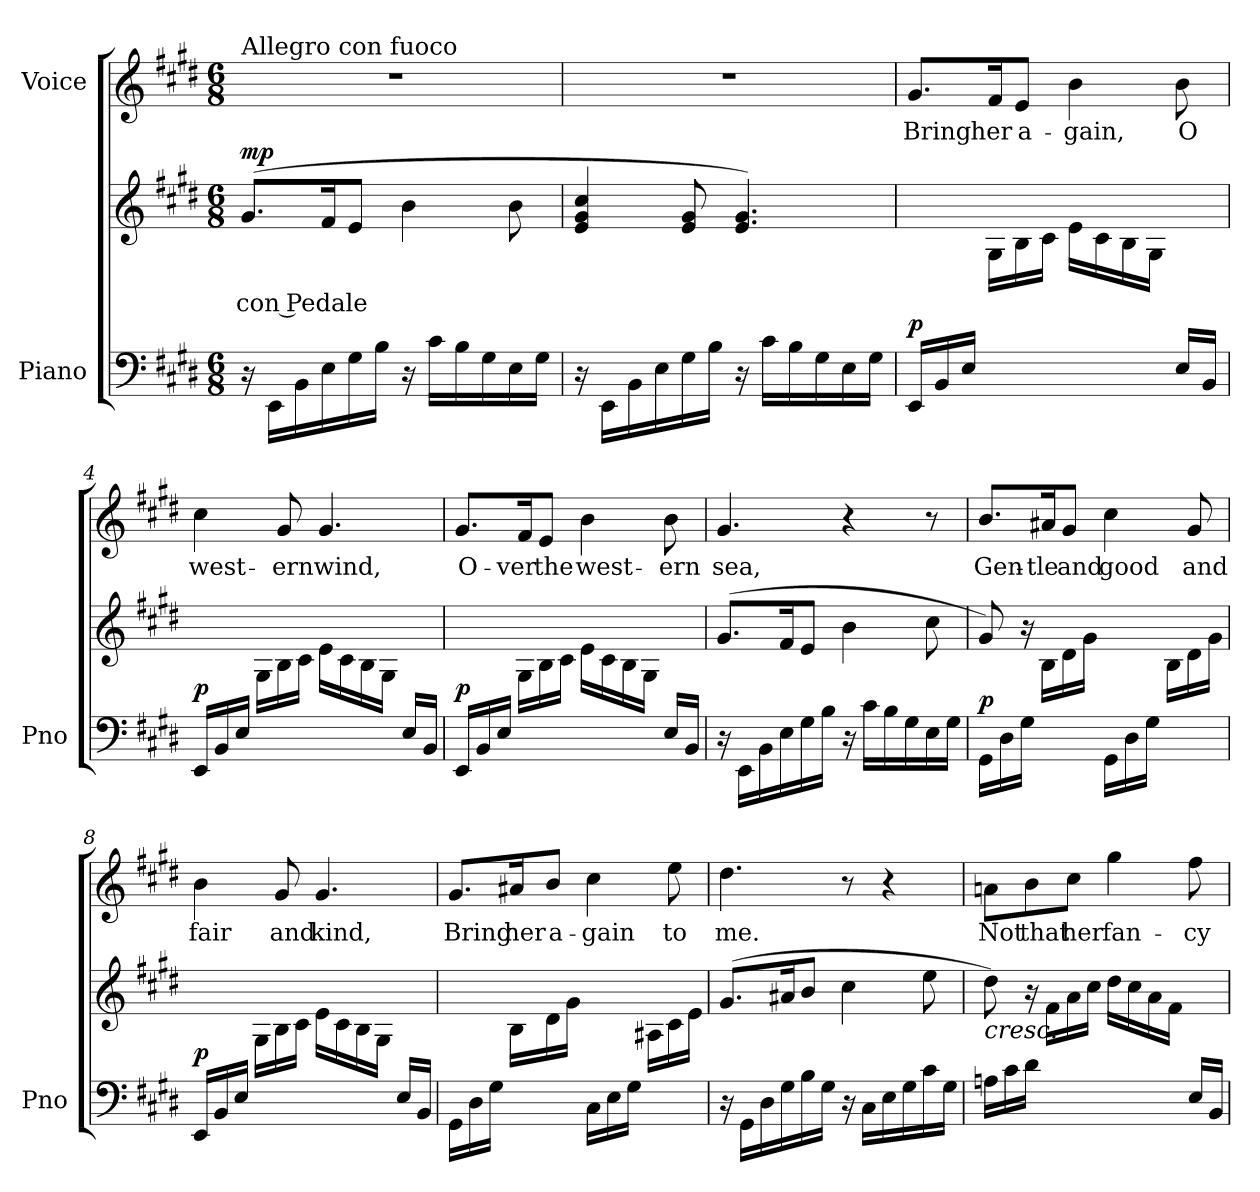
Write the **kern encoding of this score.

**kern	**kern	**text	**dynam	**kern	**text
*part2	*part2	*part2	*part2	*part1	*part1
*staff3	*staff2	*staff2	*staff2/3	*staff1	*staff1
*I"Piano	*	*	*	*I"Voice	*
*I'Pno	*	*	*	*	*
*clefF4	*clefG2	*	*	*clefG2	*
*k[f#c#g#d#]	*k[f#c#g#d#]	*	*	*k[f#c#g#d#]	*
*M6/8	*M6/8	*	*	*M6/8	*
=1	=1	=1	=1	=1	=1
!	!	!	!	!LO:TX:a:t=Allegro con fuoco	!
!	!	!LO:LY:b	!LO:DY:b	!	!
16r	(>8.g#/L	con Pedale	mp	2.r	.
16EE\LL	.	.	.	.	.
16BB\	.	.	.	.	.
16E\	16f#/K	.	.	.	.
16G#\	8e/J	.	.	.	.
16B\JJ	.	.	.	.	.
16r	4b\	.	.	.	.
16c#\LL	.	.	.	.	.
16B\	.	.	.	.	.
16G#\	.	.	.	.	.
16E\	8b\	.	.	.	.
16G#\JJ	.	.	.	.	.
=2	=2	=2	=2	=2	=2
16r	4e/ 4g#/ 4cc#/	.	.	2.r	.
16EE\LL	.	.	.	.	.
16BB\	.	.	.	.	.
16E\	.	.	.	.	.
16G#\	8e/ 8g#/	.	.	.	.
16B\JJ	.	.	.	.	.
16r	4.e/ 4.g#/)	.	.	.	.
16c#\LL	.	.	.	.	.
16B\	.	.	.	.	.
16G#\	.	.	.	.	.
16E\	.	.	.	.	.
16G#\JJ	.	.	.	.	.
!!LO:LB:g=z
=3	=3	=3	=3	=3	=3
*	*^	*	*	*	*
!	!	!	!	!LO:DY:a=2	!	!LO:LY:b
16EE/LL	2.ryy	8.ryy	.	p	8.g#/L	Bring
16BB/	.	.	.	.	.	.
16E/JJ	.	.	.	.	.	.
!	!	!	!	!	!	!LO:LY:b
4..ryy	.	16G#\LL	.	.	16f#/K	her
!	!	!	!	!	!	!LO:LY:b
.	.	16B\	.	.	8e/J	a-
.	.	16c#\JJ	.	.	.	.
!	!	!	!	!	!	!LO:LY:b
.	.	16e\LL	.	.	4b\	gain,
.	.	16c#\	.	.	.	.
.	.	16B\	.	.	.	.
.	.	16G#\JJ	.	.	.	.
!	!	!	!	!	!	!LO:LY:b
16E/LL	.	8ryy	.	.	8b\	O
16BB/JJ	.	.	.	.	.	.
=4	=4	=4	=4	=4	=4	=4
!	!	!	!	!LO:DY:a=2	!	!LO:LY:b
16EE/LL	2.ryy	8.ryy	.	p	4cc#\	west-
16BB/	.	.	.	.	.	.
16E/JJ	.	.	.	.	.	.
4..ryy	.	16G#\LL	.	.	.	.
!	!	!	!	!	!	!LO:LY:b
.	.	16B\	.	.	8g#/	ern
.	.	16c#\JJ	.	.	.	.
!	!	!	!	!	!	!LO:LY:b
.	.	16e\LL	.	.	4.g#/	wind,
.	.	16c#\	.	.	.	.
.	.	16B\	.	.	.	.
.	.	16G#\JJ	.	.	.	.
16E/LL	.	8ryy	.	.	.	.
16BB/JJ	.	.	.	.	.	.
!!LO:PB:g=z
=5	=5	=5	=5	=5	=5	=5
!	!	!	!	!LO:DY:a=2	!	!LO:LY:b
16EE/LL	2.ryy	8.ryy	.	p	8.g#/L	O-
16BB/	.	.	.	.	.	.
16E/JJ	.	.	.	.	.	.
!	!	!	!	!	!	!LO:LY:b
4..ryy	.	16G#\LL	.	.	16f#/K	ver
!	!	!	!	!	!	!LO:LY:b
.	.	16B\	.	.	8e/J	the
.	.	16c#\JJ	.	.	.	.
!	!	!	!	!	!	!LO:LY:b
.	.	16e\LL	.	.	4b\	west-
.	.	16c#\	.	.	.	.
.	.	16B\	.	.	.	.
.	.	16G#\JJ	.	.	.	.
!	!	!	!	!	!	!LO:LY:b
16E/LL	.	8ryy	.	.	8b\	ern
16BB/JJ	.	.	.	.	.	.
*	*v	*v	*	*	*	*
=6	=6	=6	=6	=6	=6
!	!	!	!	!	!LO:LY:b
16r	(>8.g#/L	.	.	4.g#/	sea,
16EE\LL	.	.	.	.	.
16BB\	.	.	.	.	.
16E\	16f#/K	.	.	.	.
16G#\	8e/J	.	.	.	.
16B\JJ	.	.	.	.	.
16r	4b\	.	.	4r	.
16c#\LL	.	.	.	.	.
16B\	.	.	.	.	.
16G#\	.	.	.	.	.
16E\	8cc#\	.	.	8r	.
16G#\JJ	.	.	.	.	.
!!LO:LB:g=z
=7	=7	=7	=7	=7	=7
*	*^	*	*	*	*
!	!	!	!	!LO:DY:a=2	!	!LO:LY:b
(>16GG#\LL	8g#/)	8.ryy	.	p	8.b/L	Gen-
16D#\	.	.	.	.	.	.
16G#\JJ	16r	.	.	.	.	.
!	!	!	!	!	!	!LO:LY:b
8.ryy	2ryy	16B\LL	.	.	16a#X/K	tle
!	!	!	!	!	!	!LO:LY:b
.	.	16d#\	.	.	8g#/J	and
.	.	16g#\JJ)	.	.	.	.
!	!	!	!	!	!	!LO:LY:b
(>16GG#\LL	.	8.ryy	.	.	4cc#\	good
16D#\	.	.	.	.	.	.
16G#\JJ	.	.	.	.	.	.
8.ryy	.	16B\LL	.	.	.	.
!	!	!	!	!	!	!LO:LY:b
.	.	16d#\	.	.	8g#/	and
.	16ryy	16g#\JJ)	.	.	.	.
=8	=8	=8	=8	=8	=8	=8
!	!	!	!	!LO:DY:a=2	!	!LO:LY:b
16EE/LL	2.ryy	8.ryy	.	p	4b\	fair
16BB/	.	.	.	.	.	.
16E/JJ	.	.	.	.	.	.
4..ryy	.	16G#\LL	.	.	.	.
!	!	!	!	!	!	!LO:LY:b
.	.	16B\	.	.	8g#/	and
.	.	16c#\JJ	.	.	.	.
!	!	!	!	!	!	!LO:LY:b
.	.	16e\LL	.	.	4.g#/	kind,
.	.	16c#\	.	.	.	.
.	.	16B\	.	.	.	.
.	.	16G#\JJ	.	.	.	.
16E/LL	.	8ryy	.	.	.	.
16BB/JJ	.	.	.	.	.	.
!!LO:LB:g=z
=9	=9	=9	=9	=9	=9	=9
!	!	!	!	!	!	!LO:LY:b
(>16GG#\LL	2.ryy	8.ryy	.	.	8.g#/L	Bring
16D#\	.	.	.	.	.	.
16G#\JJ	.	.	.	.	.	.
!	!	!	!	!	!	!LO:LY:b
8.ryy	.	16B\LL	.	.	16a#X/K	her
!	!	!	!	!	!	!LO:LY:b
.	.	16d#\	.	.	8b/J	a-
.	.	16g#\JJ)	.	.	.	.
!	!	!	!	!	!	!LO:LY:b
(>16C#\LL	.	8.ryy	.	.	4cc#\	gain
16E\	.	.	.	.	.	.
16G#\JJ	.	.	.	.	.	.
8.ryy	.	16A#X\LL	.	.	.	.
!	!	!	!	!	!	!LO:LY:b
.	.	16c#\	.	.	8ee\	to
.	.	16e\JJ)	.	.	.	.
=10	=10	=10	=10	=10	=10	=10
!	!	!	!	!	!	!LO:LY:b
*	*v	*v	*	*	*	*
16r	(>8.g#/L	.	.	4.dd#\	me.
16GG#\LL	.	.	.	.	.
16D#\	.	.	.	.	.
16G#\	16a#X/K	.	.	.	.
16B\	8b/J	.	.	.	.
16G#\JJ	.	.	.	.	.
16r	4cc#\	.	.	8r	.
16C#\LL	.	.	.	.	.
16E\	.	.	.	4r	.
16G#\	.	.	.	.	.
16c#\	8ee\	.	.	.	.
16G#\JJ	.	.	.	.	.
=11	=11	=11	=11	=11	=11
*	*^	*	*	*	*
!	!LO:TX:b:i:t=cresc.	!	!	!	!	!
!	!	!	!	!	!	!LO:LY:b
16An\LL	8dd#\)	8.ryy	.	.	8an\L	Not
16c#\	.	.	.	.	.	.
!	!	!	!	!	!	!LO:LY:b
16d#\JJ	16r	.	.	.	8b\	that
4..ryy	2ryy	16f#\LL	.	.	.	.
!	!	!	!	!	!	!LO:LY:b
.	.	16a\	.	.	8cc#\J	her
.	.	16cc#\JJ	.	.	.	.
!	!	!	!	!	!	!LO:LY:b
.	.	16dd#\LL	.	.	4gg#\	fan-
.	.	16cc#\	.	.	.	.
.	.	16a\	.	.	.	.
.	.	16f#\JJ	.	.	.	.
!	!	!	!	!	!	!LO:LY:b
16E/LL	.	8ryy	.	.	8ff#\	cy
16BB/JJ	16ryy	.	.	.	.	.
*	*v	*v	*	*	*	*
=	=	=	=	=	=
*-	*-	*-	*-	*-	*-
